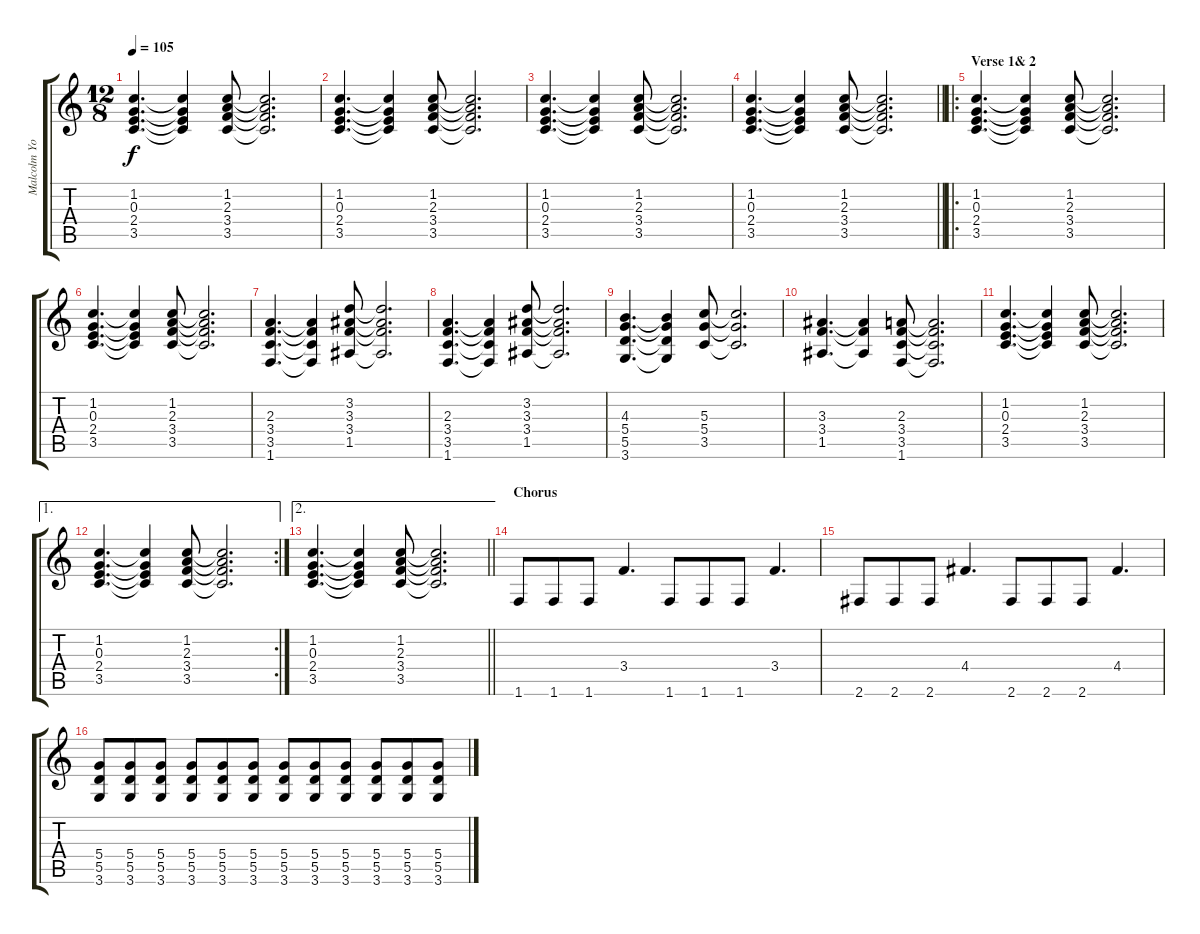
\track ("Malcolm Young" "Malcolm Yo") {instrument distortionguitar}
\staff {score tabs}
\tuning (E4 B3 G3 D3 A2 E2) {hide}
\ts (12 8)
\tempo 105
\clef g2
\ks c
(1.2 0.3 2.4 3.5).4{d dy f instrument distortionguitar} (1.2{t} 0.3{t} 2.4{t} 3.5{t}).4 (1.2 2.3 3.4 3.5).8 (1.2{t} 2.3{t} 3.4{t} 3.5{t}).2{d} |
(1.2 0.3 2.4 3.5).4{d} (1.2{t} 0.3{t} 2.4{t} 3.5{t}).4 (1.2 2.3 3.4 3.5).8 (1.2{t} 2.3{t} 3.4{t} 3.5{t}).2{d} |
(1.2 0.3 2.4 3.5).4{d} (1.2{t} 0.3{t} 2.4{t} 3.5{t}).4 (1.2 2.3 3.4 3.5).8 (1.2{t} 2.3{t} 3.4{t} 3.5{t}).2{d} |
\barLineRight lightlight
(1.2 0.3 2.4 3.5).4{d} (1.2{t} 0.3{t} 2.4{t} 3.5{t}).4 (1.2 2.3 3.4 3.5).8 (1.2{t} 2.3{t} 3.4{t} 3.5{t}).2{d} |
\ro
\section ("" "Verse 1& 2")
(1.2 0.3 2.4 3.5).4{d} (1.2{t} 0.3{t} 2.4{t} 3.5{t}).4 (1.2 2.3 3.4 3.5).8 (1.2{t} 2.3{t} 3.4{t} 3.5{t}).2{d} |
(1.2 0.3 2.4 3.5).4{d} (1.2{t} 0.3{t} 2.4{t} 3.5{t}).4 (1.2 2.3 3.4 3.5).8 (1.2{t} 2.3{t} 3.4{t} 3.5{t}).2{d} |
(2.3 3.4 3.5 1.6).4{d} (2.3{t} 3.4{t} 3.5{t} 1.6{t}).4 (3.2 3.3 3.4 1.5).8 (3.2{t} 3.3{t} 3.4{t} 1.5{t}).2{d} |
(2.3 3.4 3.5 1.6).4{d} (2.3{t} 3.4{t} 3.5{t} 1.6{t}).4 (3.2 3.3 3.4 1.5).8 (3.2{t} 3.3{t} 3.4{t} 1.5{t}).2{d} |
(4.3 5.4 5.5 3.6).4{d} (4.3{t} 5.4{t} 5.5{t} 3.6{t}).4 (5.3 5.4 3.5).8 (5.3{t} 5.4{t} 3.5{t}).2{d} |
(3.3 3.4 1.5).4{d} (3.3{t} 3.4{t} 1.5{t}).4 (2.3 3.4 3.5 1.6).8 (2.3{t} 3.4{t} 3.5{t} 1.6{t}).2{d} |
(1.2 0.3 2.4 3.5).4{d} (1.2{t} 0.3{t} 2.4{t} 3.5{t}).4 (1.2 2.3 3.4 3.5).8 (1.2{t} 2.3{t} 3.4{t} 3.5{t}).2{d} |
\ae 1
\rc 2
(1.2 0.3 2.4 3.5).4{d} (1.2{t} 0.3{t} 2.4{t} 3.5{t}).4 (1.2 2.3 3.4 3.5).8 (1.2{t} 2.3{t} 3.4{t} 3.5{t}).2{d} |
\ae 2
\barLineRight lightlight
(1.2 0.3 2.4 3.5).4{d} (1.2{t} 0.3{t} 2.4{t} 3.5{t}).4 (1.2 2.3 3.4 3.5).8 (1.2{t} 2.3{t} 3.4{t} 3.5{t}).2{d} |
\section ("" "Chorus")
1.6.8 1.6.8 1.6.8 3.4.4{d} 1.6.8 1.6.8 1.6.8 3.4.4{d} |
2.6.8 2.6.8 2.6.8 4.4.4{d} 2.6.8 2.6.8 2.6.8 4.4.4{d} |
(5.4 5.5 3.6).8 (5.4 5.5 3.6).8 (5.4 5.5 3.6).8 (5.4 5.5 3.6).8 (5.4 5.5 3.6).8 (5.4 5.5 3.6).8 (5.4 5.5 3.6).8 (5.4 5.5 3.6).8 (5.4 5.5 3.6).8 (5.4 5.5 3.6).8 (5.4 5.5 3.6).8 (5.4 5.5 3.6).8
